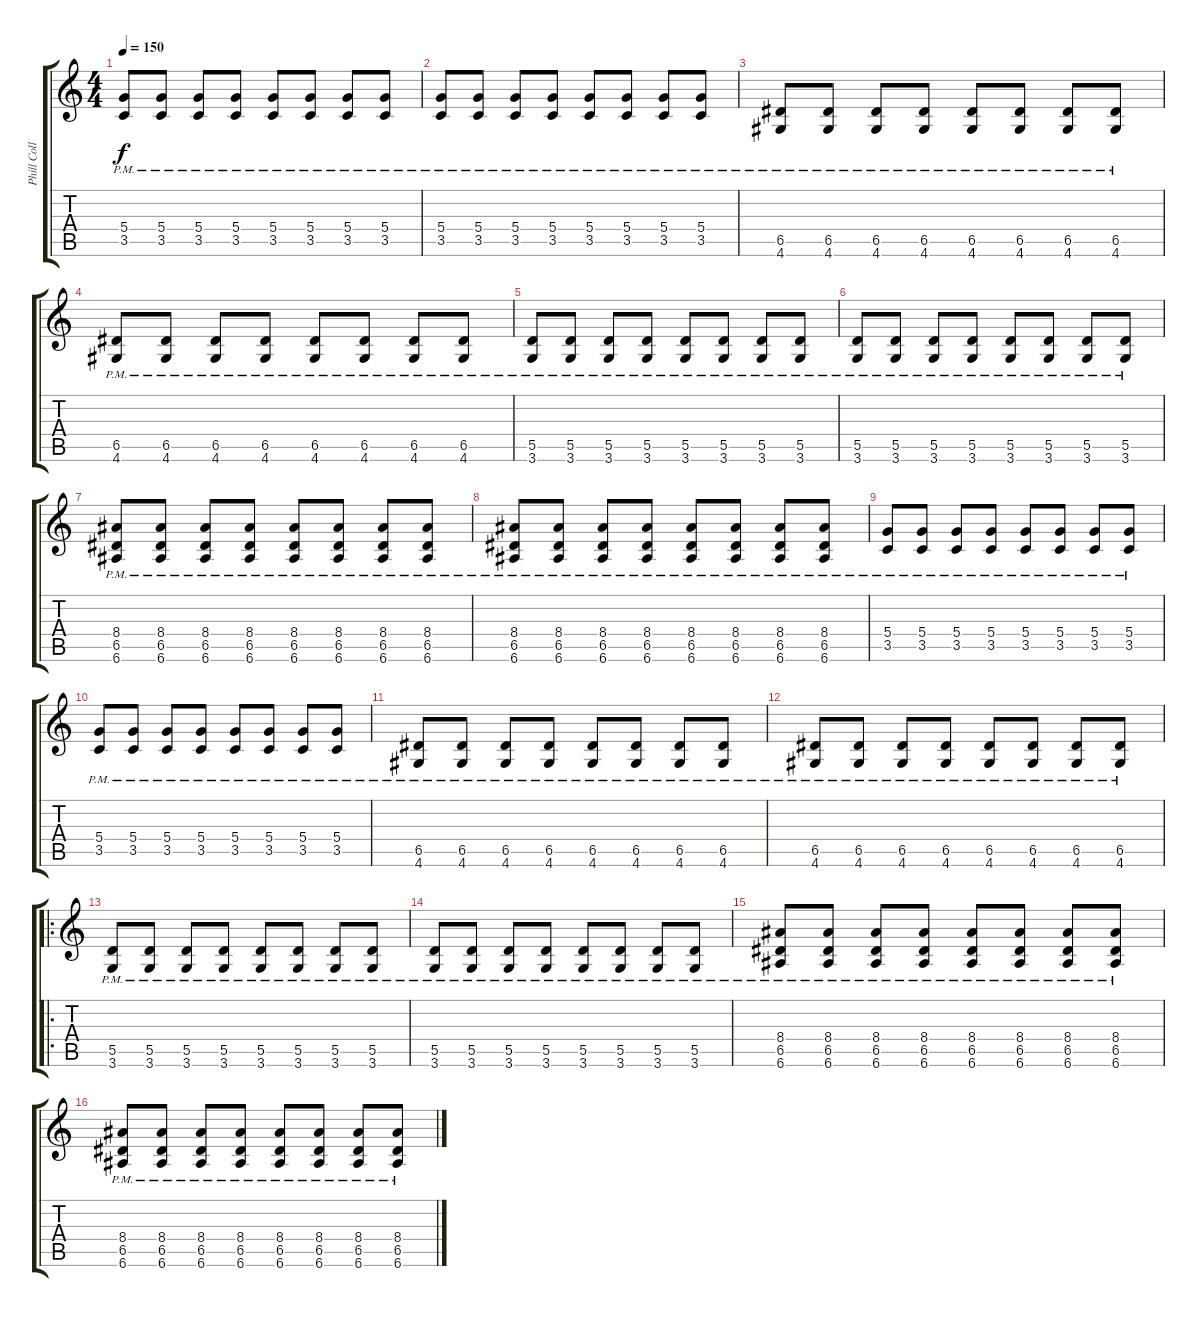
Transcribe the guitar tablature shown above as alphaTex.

\track ("Phill Collen" "Phill Coll") {instrument distortionguitar}
\staff {score tabs}
\tuning (E4 B3 G3 D3 A2 E2) {hide}
\ts (4 4)
\tempo 150
\clef g2
\ks c
(5.4{pm} 3.5).8{dy f} (5.4{pm} 3.5).8 (5.4{pm} 3.5).8 (5.4{pm} 3.5).8 (5.4{pm} 3.5).8 (5.4{pm} 3.5).8 (5.4{pm} 3.5).8 (5.4{pm} 3.5).8 |
(5.4{pm} 3.5).8 (5.4{pm} 3.5).8 (5.4{pm} 3.5).8 (5.4{pm} 3.5).8 (5.4{pm} 3.5).8 (5.4{pm} 3.5).8 (5.4{pm} 3.5).8 (5.4{pm} 3.5).8 |
(6.5{pm} 4.6).8 (6.5{pm} 4.6).8 (6.5{pm} 4.6).8 (6.5{pm} 4.6).8 (6.5{pm} 4.6).8 (6.5{pm} 4.6).8 (6.5{pm} 4.6).8 (6.5{pm} 4.6{pm}).8 |
(6.5{pm} 4.6{pm}).8 (6.5{pm} 4.6{pm}).8 (6.5{pm} 4.6{pm}).8 (6.5{pm} 4.6{pm}).8 (6.5{pm} 4.6{pm}).8 (6.5{pm} 4.6{pm}).8 (6.5{pm} 4.6{pm}).8 (6.5{pm} 4.6{pm}).8 |
(5.5 3.6{pm}).8 (5.5 3.6{pm}).8 (5.5 3.6{pm}).8 (5.5 3.6{pm}).8 (5.5 3.6{pm}).8 (5.5 3.6{pm}).8 (5.5 3.6{pm}).8 (5.5 3.6{pm}).8 |
(5.5 3.6{pm}).8 (5.5 3.6{pm}).8 (5.5 3.6{pm}).8 (5.5 3.6{pm}).8 (5.5 3.6{pm}).8 (5.5 3.6{pm}).8 (5.5 3.6{pm}).8 (5.5 3.6{pm}).8 |
(8.4{pm} 6.5 6.6).8 (8.4{pm} 6.5 6.6).8 (8.4{pm} 6.5 6.6).8 (8.4{pm} 6.5 6.6).8 (8.4{pm} 6.5 6.6).8 (8.4{pm} 6.5 6.6).8 (8.4{pm} 6.5 6.6).8 (8.4{pm} 6.5 6.6).8 |
(8.4{pm} 6.5 6.6).8 (8.4{pm} 6.5 6.6).8 (8.4{pm} 6.5 6.6).8 (8.4{pm} 6.5 6.6).8 (8.4{pm} 6.5 6.6).8 (8.4{pm} 6.5 6.6).8 (8.4{pm} 6.5 6.6).8 (8.4{pm} 6.5 6.6).8 |
(5.4{pm} 3.5).8 (5.4{pm} 3.5).8 (5.4{pm} 3.5).8 (5.4{pm} 3.5).8 (5.4{pm} 3.5).8 (5.4{pm} 3.5).8 (5.4{pm} 3.5).8 (5.4{pm} 3.5).8 |
(5.4{pm} 3.5).8 (5.4{pm} 3.5).8 (5.4{pm} 3.5).8 (5.4{pm} 3.5).8 (5.4{pm} 3.5).8 (5.4{pm} 3.5).8 (5.4{pm} 3.5).8 (5.4{pm} 3.5).8 |
(6.5{pm} 4.6).8 (6.5{pm} 4.6).8 (6.5{pm} 4.6).8 (6.5{pm} 4.6).8 (6.5{pm} 4.6).8 (6.5{pm} 4.6).8 (6.5{pm} 4.6).8 (6.5{pm} 4.6{pm}).8 |
(6.5{pm} 4.6{pm}).8 (6.5{pm} 4.6{pm}).8 (6.5{pm} 4.6{pm}).8 (6.5{pm} 4.6{pm}).8 (6.5{pm} 4.6{pm}).8 (6.5{pm} 4.6{pm}).8 (6.5{pm} 4.6{pm}).8 (6.5{pm} 4.6{pm}).8 |
\ro
(5.5 3.6{pm}).8 (5.5 3.6{pm}).8 (5.5 3.6{pm}).8 (5.5 3.6{pm}).8 (5.5 3.6{pm}).8 (5.5 3.6{pm}).8 (5.5 3.6{pm}).8 (5.5 3.6{pm}).8 |
(5.5 3.6{pm}).8 (5.5 3.6{pm}).8 (5.5 3.6{pm}).8 (5.5 3.6{pm}).8 (5.5 3.6{pm}).8 (5.5 3.6{pm}).8 (5.5 3.6{pm}).8 (5.5 3.6{pm}).8 |
(8.4{pm} 6.5 6.6).8 (8.4{pm} 6.5 6.6).8 (8.4{pm} 6.5 6.6).8 (8.4{pm} 6.5 6.6).8 (8.4{pm} 6.5 6.6).8 (8.4{pm} 6.5 6.6).8 (8.4{pm} 6.5 6.6).8 (8.4{pm} 6.5 6.6).8 |
(8.4{pm} 6.5 6.6).8 (8.4{pm} 6.5 6.6).8 (8.4{pm} 6.5 6.6).8 (8.4{pm} 6.5 6.6).8 (8.4{pm} 6.5 6.6).8 (8.4{pm} 6.5 6.6).8 (8.4{pm} 6.5 6.6).8 (8.4{pm} 6.5 6.6).8
